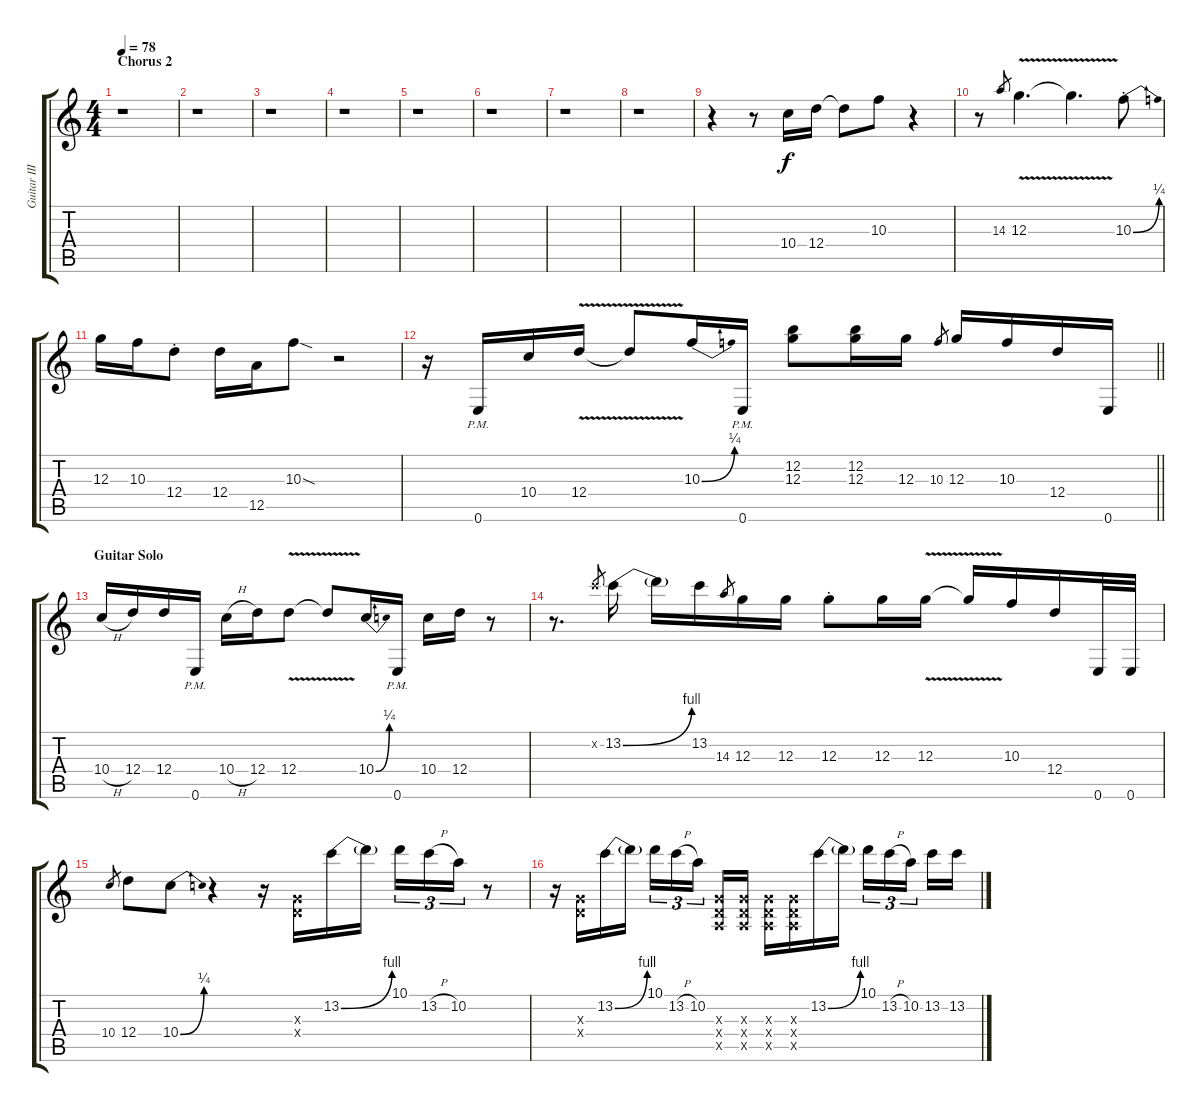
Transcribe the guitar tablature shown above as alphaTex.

\track ("Guitar III" "Guitar III") {instrument distortionguitar}
\staff {score tabs}
\tuning (E4 B3 G3 D3 A2 E2) {hide}
\ts (4 4)
\section ("" "Chorus 2")
\tempo 78
\clef g2
\ks c
r.1{dy f} |
r.1 |
r.1 |
r.1 |
r.1 |
r.1 |
r.1 |
r.1 |
r.4 r.8 10.4.16 12.4.16 12.4{t}.8 10.3.8 r.4 |
r.8 14.3.8{gr} 12.3{v}.4{d} 12.3{t}.4{d} 10.3{be (bend 0 0 60 1) st}.8 |
12.3.16 10.3.16 12.4{st}.8 12.4.16 12.5.16 10.3{sod}.8 r.2 |
\barLineRight lightlight
r.16 0.6{pm}.16 10.4.16 12.4{v}.16 12.4{t}.8 10.3{be (bend 0 0 60 1)}.16 0.6{pm}.16 (12.2 12.3).8 (12.2 12.3).16 12.3.16 10.3.8{gr} 12.3.16 10.3.16 12.4.16 0.6.16 |
\section ("" "Guitar Solo")
10.4{h}.16 12.4.16 12.4.16 0.6{pm}.16 10.4{h}.16 12.4.16 12.4{v}.8 12.4{t}.8 10.4{be (bend 0 0 60 1)}.16 0.6{pm}.16 10.4.16 12.4.16 r.8 |
r.8{d} 13.2{x}.8{gr} 13.2{be (bend 0 0 60 4)}.16 13.2{t}.16 13.2.16 14.3.8{gr} 12.3.16 12.3.16 12.3{st}.8 12.3.16 12.3{v}.16 12.3{t}.16 10.3.16 12.4.16 0.6.32 0.6.32 |
10.4.8{gr} 12.4.8 10.4{be (bend 0 0 60 1)}.8 r.4 r.16 (0.3{x} 0.4{x}).16 13.2{be (bend 0 0 60 4)}.16 13.2{t}.16 10.1.16{tu (3 2)} 13.2{h}.16{tu (3 2)} 10.2.16{tu (3 2)} r.8 |
r.16 (0.3{x} 0.4{x}).16 13.2{be (bend 0 0 60 4)}.16 13.2{t}.16 10.1.16{tu (3 2)} 13.2{h}.16{tu (3 2)} 10.2.16{tu (3 2) beam splitsecondary} (0.3{x} 0.4{x} 0.5{x}).16 (0.3{x} 0.4{x} 0.5{x}).16 (0.3{x} 0.4{x} 0.5{x}).16 (0.3{x} 0.4{x} 0.5{x}).16 13.2{be (bend 0 0 60 4)}.16 13.2{t}.16 10.1.16{tu (3 2)} 13.2{h}.16{tu (3 2)} 10.2.16{tu (3 2) beam splitsecondary} 13.2.16 13.2.16
